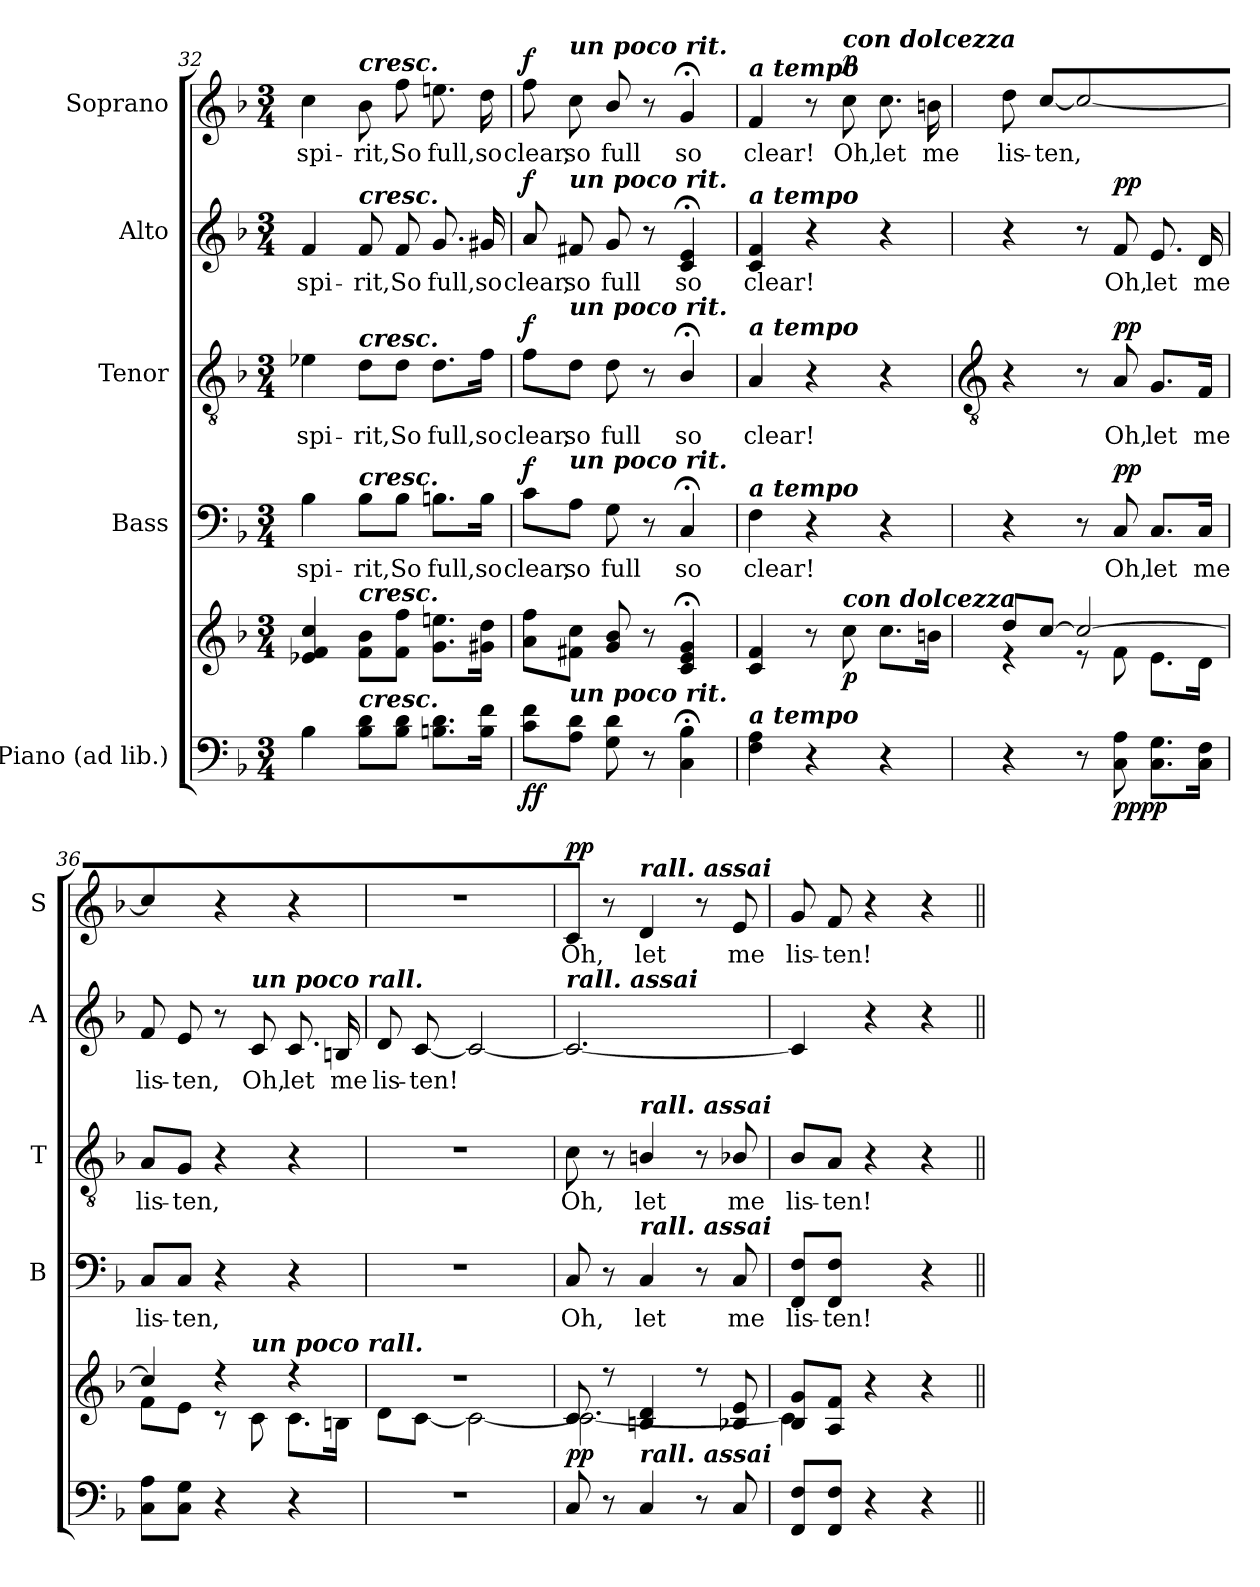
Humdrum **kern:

**kern	**kern	**dynam	**kern	**text	**dynam	**kern	**text	**dynam	**kern	**text	**dynam	**kern	**text	**dynam
*part5	*part5	*part5	*part4	*part4	*part4	*part3	*part3	*part3	*part2	*part2	*part2	*part1	*part1	*part1
*staff6	*staff5	*staff5/6	*staff4	*staff4	*staff4	*staff3	*staff3	*staff3	*staff2	*staff2	*staff2	*staff1	*staff1	*staff1
*I"Piano (ad lib.)	*	*	*I"Bass	*	*	*I"Tenor	*	*	*I"Alto	*	*	*I"Soprano	*	*
*	*	*	*I'B	*	*	*I'T	*	*	*I'A	*	*	*I'S	*	*
*clefF4	*clefG2	*	*clefF4	*	*	*clefGv2	*	*	*clefG2	*	*	*clefG2	*	*
*k[b-]	*k[b-]	*	*k[b-]	*	*	*k[b-]	*	*	*k[b-]	*	*	*k[b-]	*	*
*F:	*F:	*	*F:	*	*	*F:	*	*	*F:	*	*	*F:	*	*
*M3/4	*M3/4	*	*M3/4	*	*	*M3/4	*	*	*M3/4	*	*	*M3/4	*	*
=32	=32	=32	=32	=32	=32	=32	=32	=32	=32	=32	=32	=32	=32	=32
!	!	!	!	!LO:LY:b	!	!	!LO:LY:b	!	!	!LO:LY:b	!	!	!LO:LY:b	!
4B-	4e-X 4f 4cc	.	4B-	spi-	.	4e-X	spi-	.	4f	spi-	.	4cc	spi-	.
!	!	!	!	!	!	!	!	!	!	!	!	!LO:TX:a:Bi:t=cresc.	!	!
!	!	!	!	!	!	!	!	!	!LO:TX:a:Bi:t=cresc.	!	!	!	!	!
!	!	!	!	!	!	!LO:TX:a:Bi:t=cresc.	!	!	!	!	!	!	!	!
!	!	!	!LO:TX:a:Bi:t=cresc.	!	!	!	!	!	!	!	!	!	!	!
!	!LO:TX:a:Bi:t=cresc.	!	!	!	!	!	!	!	!	!	!	!	!	!
!LO:TX:a:Bi:t=cresc.	!	!	!	!	!	!	!	!	!	!	!	!	!	!
!	!	!	!	!LO:LY:b	!	!	!LO:LY:b	!	!	!LO:LY:b	!	!	!LO:LY:b	!
8B- 8dL	8f 8b-L	.	8B-\L	-rit,	.	8d\L	-rit,	.	8f	-rit,	.	8b-	-rit,	.
!	!	!	!	!LO:LY:b	!	!	!LO:LY:b	!	!	!LO:LY:b	!	!	!LO:LY:b	!
8B- 8dJ	8f 8ffJ	.	8B-\J	So	.	8d\J	So	.	8f	So	.	8ff	So	.
!	!	!	!	!LO:LY:b	!	!	!LO:LY:b	!	!	!LO:LY:b	!	!	!LO:LY:b	!
8.Bn 8.dL	8.g 8.eenL	.	8.Bn\L	full,	.	8.d\L	full,	.	8.g	full,	.	8.een	full,	.
!	!	!	!	!LO:LY:b	!	!	!LO:LY:b	!	!	!LO:LY:b	!	!	!LO:LY:b	!
16B 16fJ	16g#X 16ddJ	.	16B\Jk	so	.	16f\Jk	so	.	16g#X	so	.	16dd	so	.
=33	=33	=33	=33	=33	=33	=33	=33	=33	=33	=33	=33	=33	=33	=33
!	!	!LO:DY:b=2	!	!LO:LY:b	!	!	!LO:LY:b	!	!	!LO:LY:b	!	!	!LO:LY:b	!
!	!	!LO:DY:n=1:b	!	!	!LO:DY:b	!	!	!LO:DY:b	!	!	!LO:DY:b	!	!	!LO:DY:b
8c 8fL	8a 8ffL	f f	8c\L	clear,	f	8f\L	clear,	f	8a	clear,	f	8ff	clear,	f
!	!	!	!	!	!	!	!	!	!	!	!	!LO:TX:a:Bi:t=un poco rit.	!	!
!	!	!	!	!	!	!	!	!	!LO:TX:a:Bi:t=un poco rit.	!	!	!	!	!
!	!	!	!	!	!	!LO:TX:a:Bi:t=un poco rit.	!	!	!	!	!	!	!	!
!	!	!	!LO:TX:a:Bi:t=un poco rit.	!	!	!	!	!	!	!	!	!	!	!
!LO:TX:a:Bi:t=un poco rit.	!	!	!	!	!	!	!	!	!	!	!	!	!	!
!	!	!	!	!LO:LY:b	!	!	!LO:LY:b	!	!	!LO:LY:b	!	!	!LO:LY:b	!
8A 8dJ	8f#X 8ccJ	.	8A\J	so	.	8d\J	so	.	8f#X	so	.	8cc	so	.
!	!	!	!	!LO:LY:b	!	!	!LO:LY:b	!	!	!LO:LY:b	!	!	!LO:LY:b	!
8G 8d	8g/ 8b-/	.	8G	full	.	8d\	full	.	8g/	full	.	8b-/	full	.
8r	8r	.	8r	.	.	8r	.	.	8r	.	.	8r	.	.
!	!	!	!	!LO:LY:b	!	!	!LO:LY:b	!	!	!LO:LY:b	!	!	!LO:LY:b	!
4C; 4B-;	4c;< 4e;< 4g;<	.	4C;<	so	.	4B-;</	so	.	4c;< 4e;<	so	.	4g;<	so	.
=34	=34	=34	=34	=34	=34	=34	=34	=34	=34	=34	=34	=34	=34	=34
!	!	!	!	!	!	!	!	!	!	!	!	!LO:TX:a:Bi:t=a tempo	!	!
!	!	!	!	!	!	!	!	!	!LO:TX:a:Bi:t=a tempo	!	!	!	!	!
!	!	!	!	!	!	!LO:TX:a:Bi:t=a tempo	!	!	!	!	!	!	!	!
!	!	!	!LO:TX:a:Bi:t=a tempo	!	!	!	!	!	!	!	!	!	!	!
!LO:TX:a:Bi:t=a tempo	!	!	!	!	!	!	!	!	!	!	!	!	!	!
!	!	!	!	!LO:LY:b	!	!	!LO:LY:b	!	!	!LO:LY:b	!	!	!LO:LY:b	!
4F 4A	4c 4f	.	4F	clear!	.	4A	clear!	.	4c 4f	clear!	.	4f	clear!	.
4r	8r	.	4r	.	.	4r	.	.	4r	.	.	8r	.	.
!	!	!	!	!	!	!	!	!	!	!	!	!LO:TX:a:Bi:t=con dolcezza	!	!
!	!LO:TX:a:Bi:t=con dolcezza	!	!	!	!	!	!	!	!	!	!	!	!	!
!	!	!LO:DY:b	!	!	!	!	!	!	!	!	!	!	!LO:LY:b	!LO:DY:b
.	8cc	p	.	.	.	.	.	.	.	.	.	8cc	Oh,	p
!	!	!	!	!	!	!	!	!	!	!	!	!	!LO:LY:b	!
4r	8.ccL	.	4r	.	.	4r	.	.	4r	.	.	8.cc	let	.
!	!	!	!	!	!	!	!	!	!	!	!	!	!LO:LY:b	!
.	16bnJ	.	.	.	.	.	.	.	.	.	.	16bn	me	.
!!LO:LB:g=z
=35	=35	=35	=35	=35	=35	=35	=35	=35	=35	=35	=35	=35	=35	=35
*	*	*	*	*	*	*clefGv2	*	*	*	*	*	*	*	*
*	*^	*	*	*	*	*	*	*	*	*	*	*	*	*
!	!	!	!	!	!	!	!	!	!	!	!	!	!	!LO:LY:b	!
4r	8dd/L	4r	.	4r	.	.	4r	.	.	4r	.	.	8dd	lis-	.
!	!	!	!	!	!	!	!	!	!	!	!	!	!	!LO:LY:b	!
.	[8cc/J	.	.	.	.	.	.	.	.	.	.	.	[8ccL	-ten,	.
8r	2cc/_	8r	.	8r	.	.	8r	.	.	8r	.	.	2cc_	.	.
!	!	!	!LO:DY:b=2	!	!LO:LY:b	!	!	!LO:LY:b	!	!	!LO:LY:b	!	!	!	!
!	!	!	!LO:DY:n=1:b	!	!	!LO:DY:b	!	!	!LO:DY:b	!	!	!LO:DY:b	!	!	!
8C 8A	.	8f\	pp pp	8C	Oh,	pp	8A	Oh,	pp	8f	Oh,	pp	.	.	.
!	!	!	!	!	!LO:LY:b	!	!	!LO:LY:b	!	!	!LO:LY:b	!	!	!	!
8.C 8.GL	.	8.e\L	.	8.C/L	let	.	8.G/L	let	.	8.e	let	.	.	.	.
!	!	!	!	!	!LO:LY:b	!	!	!LO:LY:b	!	!	!LO:LY:b	!	!	!	!
16C 16FJ	.	16d\J	.	16C/Jk	me	.	16F/Jk	me	.	16d	me	.	.	.	.
=36	=36	=36	=36	=36	=36	=36	=36	=36	=36	=36	=36	=36	=36	=36	=36
!	!	!	!	!	!LO:LY:b	!	!	!LO:LY:b	!	!	!LO:LY:b	!	!	!	!
8C 8AL	4cc/]	8f\L	.	8C/L	lis-	.	8A/L	lis-	.	8f	lis-	.	4cc]	.	.
!	!	!	!	!	!LO:LY:b	!	!	!LO:LY:b	!	!	!LO:LY:b	!	!	!	!
8C 8GJ	.	8e\J	.	8C/J	-ten,	.	8G/J	-ten,	.	8e	-ten,	.	.	.	.
4r	4r	8r	.	4r	.	.	4r	.	.	8r	.	.	4r	.	.
!	!	!	!	!	!	!	!	!	!	!LO:TX:a:Bi:t=un poco rall.	!	!	!	!	!
!	!	!LO:TX:a:Bi:t=un poco rall.	!	!	!	!	!	!	!	!	!	!	!	!	!
!	!	!	!	!	!	!	!	!	!	!	!LO:LY:b	!	!	!	!
.	.	8c\	.	.	.	.	.	.	.	8c	Oh,	.	.	.	.
!	!	!	!	!	!	!	!	!	!	!	!LO:LY:b	!	!	!	!
4r	4r	8.c\L	.	4r	.	.	4r	.	.	8.c	let	.	4r	.	.
!	!	!	!	!	!	!	!	!	!	!	!LO:LY:b	!	!	!	!
.	.	16Bn\J	.	.	.	.	.	.	.	16Bn	me	.	.	.	.
=37	=37	=37	=37	=37	=37	=37	=37	=37	=37	=37	=37	=37	=37	=37	=37
!LO:N:vis=1	!LO:N:vis=1	!	!	!LO:N:vis=1	!	!	!LO:N:vis=1	!	!	!	!LO:LY:b	!	!LO:N:vis=1	!	!
2.r	2.r	8d\L	.	2.r	.	.	2.r	.	.	8d	lis-	.	2.r	.	.
!	!	!	!	!	!	!	!	!	!	!	!LO:LY:b	!	!	!	!
.	.	[8c\J	.	.	.	.	.	.	.	[8cL	-ten!	.	.	.	.
.	.	2c\_	.	.	.	.	.	.	.	2c_	.	.	.	.	.
=38	=38	=38	=38	=38	=38	=38	=38	=38	=38	=38	=38	=38	=38	=38	=38
!	!	!	!	!	!	!	!	!	!	!LO:TX:a:Bi:t=rall. assai	!	!	!	!	!
!	!	!	!LO:DY:b	!	!LO:LY:b	!	!	!LO:LY:b	!	!	!	!	!	!LO:LY:b	!LO:DY:b
8C	8c/	2.c\_	pp	8C	Oh,	.	8c	Oh,	.	2.c_	.	.	8cJ	Oh,	pp
8r	8r	.	.	8r	.	.	8r	.	.	.	.	.	8r	.	.
!	!	!	!	!	!	!	!	!	!	!	!	!	!LO:TX:a:Bi:t=rall. assai	!	!
!	!	!	!	!	!	!	!LO:TX:a:Bi:t=rall. assai	!	!	!	!	!	!	!	!
!	!	!	!	!LO:TX:a:Bi:t=rall. assai	!	!	!	!	!	!	!	!	!	!	!
!LO:TX:a:Bi:t=rall. assai	!	!	!	!	!	!	!	!	!	!	!	!	!	!	!
!	!	!	!	!	!LO:LY:b	!	!	!LO:LY:b	!	!	!	!	!	!LO:LY:b	!
4C/	4Bn/ 4d/	.	.	4C/	let	.	4Bn/	let	.	.	.	.	4d	let	.
8r	8r	.	.	8r	.	.	8r	.	.	.	.	.	8r	.	.
!	!	!	!	!	!LO:LY:b	!	!	!LO:LY:b	!	!	!	!	!	!LO:LY:b	!
8C/	8B-X/ 8e/	.	.	8C/	me	.	8B-X/	me	.	.	.	.	8e	me	.
=39	=39	=39	=39	=39	=39	=39	=39	=39	=39	=39	=39	=39	=39	=39	=39
!	!	!	!	!	!LO:LY:b	!	!	!LO:LY:b	!	!	!	!	!	!LO:LY:b	!
8FF/ 8F/L	8B-/ 8g/L	4c\]	.	8FF/ 8F/L	lis-	.	8B-/L	lis-	.	4c]	.	.	8g	lis-	.
!	!	!	!	!	!LO:LY:b	!	!	!LO:LY:b	!	!	!	!	!	!LO:LY:b	!
8FF 8FJ	8A/ 8f/J	.	.	8FF/ 8F/J	-ten!	.	8A/J	-ten!	.	.	.	.	8f	-ten!	.
4r	4r	4ryy	.	4ryy	.	.	4r	.	.	4r	.	.	4r	.	.
4r	4r	4ryy	.	4r	.	.	4r	.	.	4r	.	.	4r	.	.
*	*v	*v	*	*	*	*	*	*	*	*	*	*	*	*	*
=||	=||	=||	=||	=||	=||	=||	=||	=||	=||	=||	=||	=||	=||	=||
*-	*-	*-	*-	*-	*-	*-	*-	*-	*-	*-	*-	*-	*-	*-
